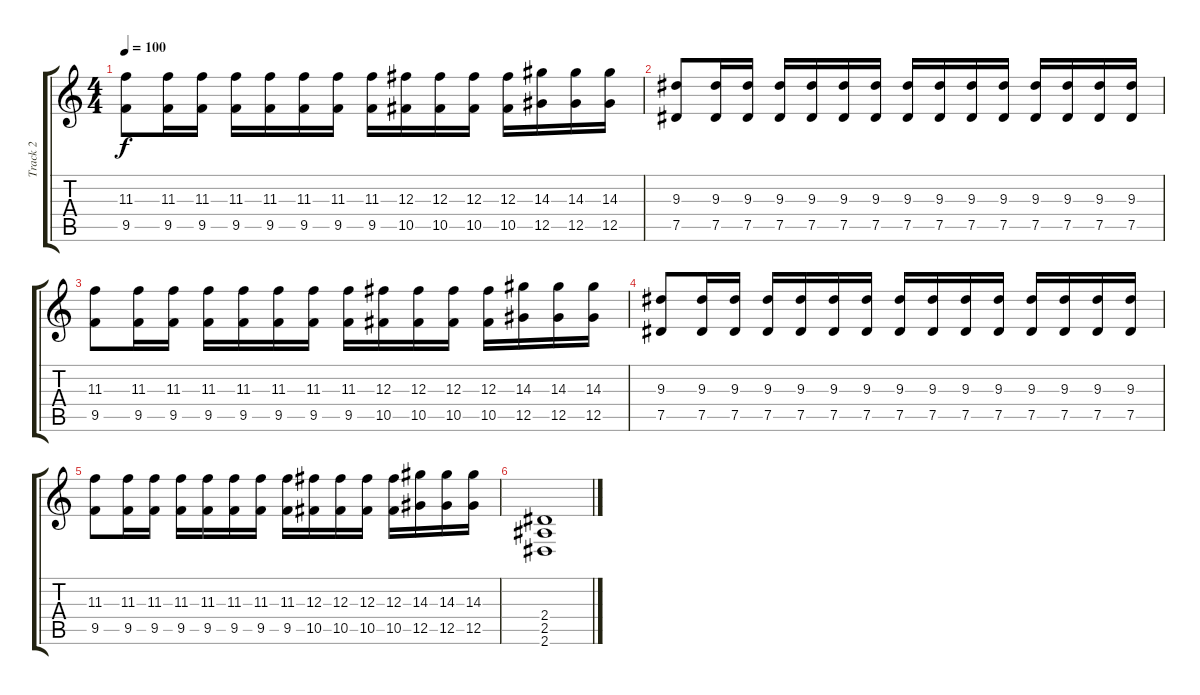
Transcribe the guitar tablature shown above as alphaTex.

\track ("Track 2" "Track 2") {instrument distortionguitar}
\staff {score tabs}
\tuning (Eb4 Bb3 Gb3 Db3 Ab2 Db2) {hide}
\ts (4 4)
\tempo 100
\clef g2
\ks c
(11.3 9.5).8{dy f} (11.3 9.5).16 (11.3 9.5).16 (11.3 9.5).16 (11.3 9.5).16 (11.3 9.5).16 (11.3 9.5).16 (11.3 9.5).16 (12.3 10.5).16 (12.3 10.5).16 (12.3 10.5).16 (12.3 10.5).16 (14.3 12.5).16 (14.3 12.5).16 (14.3 12.5).16 |
(9.3 7.5).8 (9.3 7.5).16 (9.3 7.5).16 (9.3 7.5).16 (9.3 7.5).16 (9.3 7.5).16 (9.3 7.5).16 (9.3 7.5).16 (9.3 7.5).16 (9.3 7.5).16 (9.3 7.5).16 (9.3 7.5).16 (9.3 7.5).16 (9.3 7.5).16 (9.3 7.5).16 |
(11.3 9.5).8 (11.3 9.5).16 (11.3 9.5).16 (11.3 9.5).16 (11.3 9.5).16 (11.3 9.5).16 (11.3 9.5).16 (11.3 9.5).16 (12.3 10.5).16 (12.3 10.5).16 (12.3 10.5).16 (12.3 10.5).16 (14.3 12.5).16 (14.3 12.5).16 (14.3 12.5).16 |
(9.3 7.5).8 (9.3 7.5).16 (9.3 7.5).16 (9.3 7.5).16 (9.3 7.5).16 (9.3 7.5).16 (9.3 7.5).16 (9.3 7.5).16 (9.3 7.5).16 (9.3 7.5).16 (9.3 7.5).16 (9.3 7.5).16 (9.3 7.5).16 (9.3 7.5).16 (9.3 7.5).16 |
(11.3 9.5).8 (11.3 9.5).16 (11.3 9.5).16 (11.3 9.5).16 (11.3 9.5).16 (11.3 9.5).16 (11.3 9.5).16 (11.3 9.5).16 (12.3 10.5).16 (12.3 10.5).16 (12.3 10.5).16 (12.3 10.5).16 (14.3 12.5).16 (14.3 12.5).16 (14.3 12.5).16 |
(2.4 2.5 2.6).1
